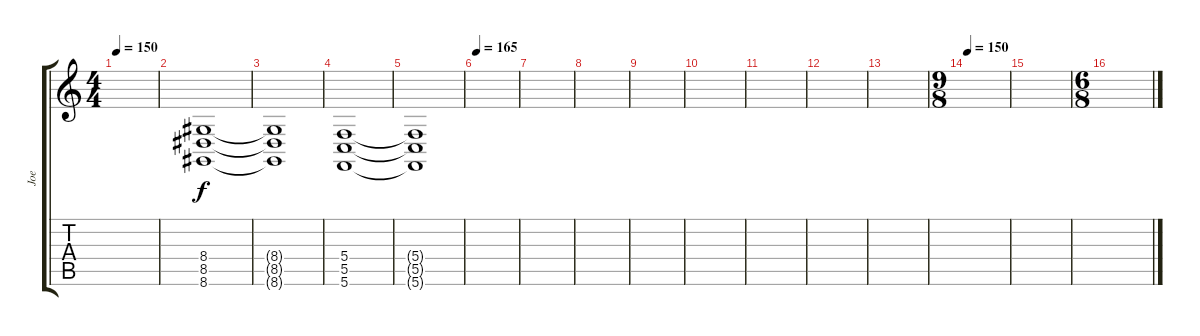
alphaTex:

\track ("Joe" "Joe") {instrument stringensemble2}
\staff {score tabs}
\tuning (D4 A3 F3 C3 G2 C2) {hide}
\ts (4 4)
\tempo 150
\clef g2
\ks c
|
(8.4 8.5 8.6).1 |
(8.4{t} 8.5{t} 8.6{t}).1 |
(5.4 5.5 5.6).1 |
(5.4{t} 5.5{t} 5.6{t}).1 |
\tempo 165
|
|
|
|
|
|
|
|
\ts (9 8)
\tempo 150
|
|
\ts (6 8)
